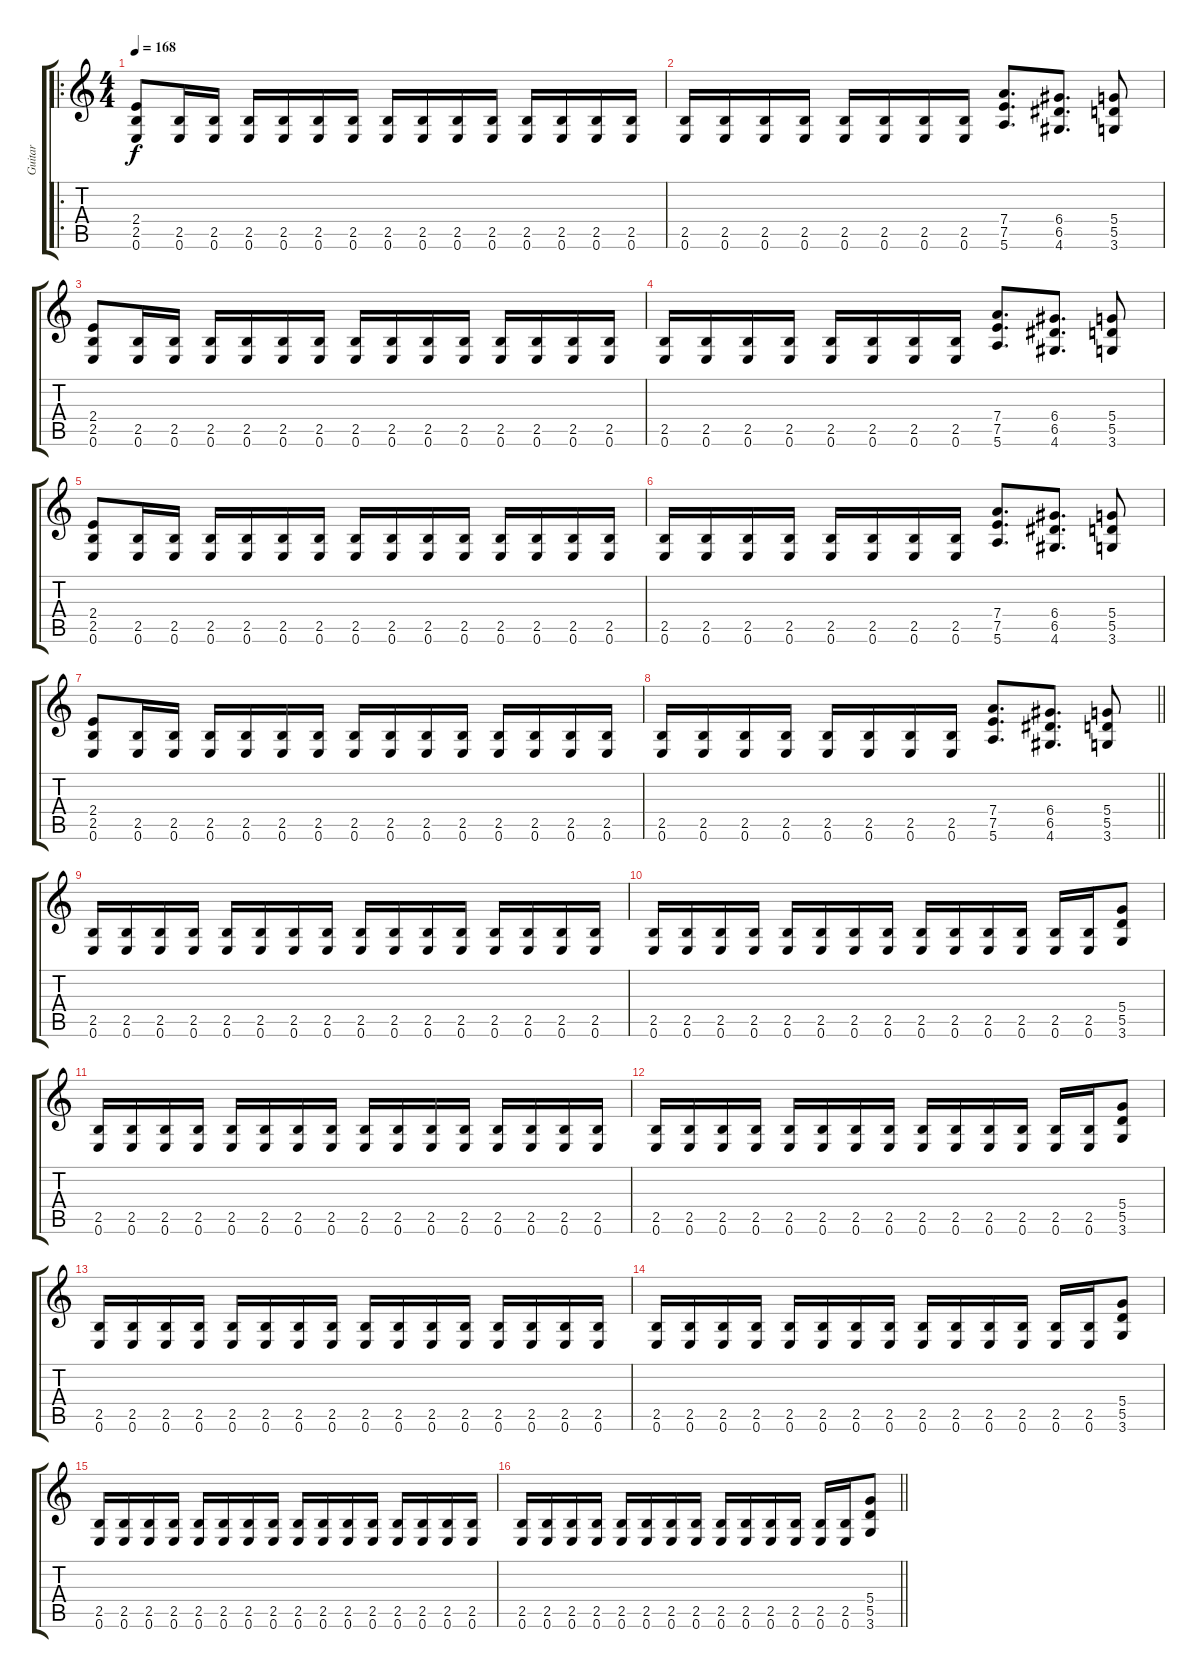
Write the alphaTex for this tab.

\track ("Guitar" "Guitar") {instrument distortionguitar}
\staff {score tabs}
\tuning (E4 B3 G3 D3 A2 E2) {hide}
\ro
\ts (4 4)
\tempo 168
\clef g2
\ks c
(2.4 2.5 0.6).8{dy f} (2.5 0.6).16 (2.5 0.6).16 (2.5 0.6).16 (2.5 0.6).16 (2.5 0.6).16 (2.5 0.6).16 (2.5 0.6).16 (2.5 0.6).16 (2.5 0.6).16 (2.5 0.6).16 (2.5 0.6).16 (2.5 0.6).16 (2.5 0.6).16 (2.5 0.6).16 |
(2.5 0.6).16 (2.5 0.6).16 (2.5 0.6).16 (2.5 0.6).16 (2.5 0.6).16 (2.5 0.6).16 (2.5 0.6).16 (2.5 0.6).16 (7.4 7.5 5.6).8{d} (6.4 6.5 4.6).8{d} (5.4 5.5 3.6).8 |
(2.4 2.5 0.6).8 (2.5 0.6).16 (2.5 0.6).16 (2.5 0.6).16 (2.5 0.6).16 (2.5 0.6).16 (2.5 0.6).16 (2.5 0.6).16 (2.5 0.6).16 (2.5 0.6).16 (2.5 0.6).16 (2.5 0.6).16 (2.5 0.6).16 (2.5 0.6).16 (2.5 0.6).16 |
(2.5 0.6).16 (2.5 0.6).16 (2.5 0.6).16 (2.5 0.6).16 (2.5 0.6).16 (2.5 0.6).16 (2.5 0.6).16 (2.5 0.6).16 (7.4 7.5 5.6).8{d} (6.4 6.5 4.6).8{d} (5.4 5.5 3.6).8 |
(2.4 2.5 0.6).8 (2.5 0.6).16 (2.5 0.6).16 (2.5 0.6).16 (2.5 0.6).16 (2.5 0.6).16 (2.5 0.6).16 (2.5 0.6).16 (2.5 0.6).16 (2.5 0.6).16 (2.5 0.6).16 (2.5 0.6).16 (2.5 0.6).16 (2.5 0.6).16 (2.5 0.6).16 |
(2.5 0.6).16 (2.5 0.6).16 (2.5 0.6).16 (2.5 0.6).16 (2.5 0.6).16 (2.5 0.6).16 (2.5 0.6).16 (2.5 0.6).16 (7.4 7.5 5.6).8{d} (6.4 6.5 4.6).8{d} (5.4 5.5 3.6).8 |
(2.4 2.5 0.6).8 (2.5 0.6).16 (2.5 0.6).16 (2.5 0.6).16 (2.5 0.6).16 (2.5 0.6).16 (2.5 0.6).16 (2.5 0.6).16 (2.5 0.6).16 (2.5 0.6).16 (2.5 0.6).16 (2.5 0.6).16 (2.5 0.6).16 (2.5 0.6).16 (2.5 0.6).16 |
\barLineRight lightlight
(2.5 0.6).16 (2.5 0.6).16 (2.5 0.6).16 (2.5 0.6).16 (2.5 0.6).16 (2.5 0.6).16 (2.5 0.6).16 (2.5 0.6).16 (7.4 7.5 5.6).8{d} (6.4 6.5 4.6).8{d} (5.4 5.5 3.6).8 |
(2.5 0.6).16 (2.5 0.6).16 (2.5 0.6).16 (2.5 0.6).16 (2.5 0.6).16 (2.5 0.6).16 (2.5 0.6).16 (2.5 0.6).16 (2.5 0.6).16 (2.5 0.6).16 (2.5 0.6).16 (2.5 0.6).16 (2.5 0.6).16 (2.5 0.6).16 (2.5 0.6).16 (2.5 0.6).16 |
(2.5 0.6).16 (2.5 0.6).16 (2.5 0.6).16 (2.5 0.6).16 (2.5 0.6).16 (2.5 0.6).16 (2.5 0.6).16 (2.5 0.6).16 (2.5 0.6).16 (2.5 0.6).16 (2.5 0.6).16 (2.5 0.6).16 (2.5 0.6).16 (2.5 0.6).16 (5.4 5.5 3.6).8 |
(2.5 0.6).16 (2.5 0.6).16 (2.5 0.6).16 (2.5 0.6).16 (2.5 0.6).16 (2.5 0.6).16 (2.5 0.6).16 (2.5 0.6).16 (2.5 0.6).16 (2.5 0.6).16 (2.5 0.6).16 (2.5 0.6).16 (2.5 0.6).16 (2.5 0.6).16 (2.5 0.6).16 (2.5 0.6).16 |
(2.5 0.6).16 (2.5 0.6).16 (2.5 0.6).16 (2.5 0.6).16 (2.5 0.6).16 (2.5 0.6).16 (2.5 0.6).16 (2.5 0.6).16 (2.5 0.6).16 (2.5 0.6).16 (2.5 0.6).16 (2.5 0.6).16 (2.5 0.6).16 (2.5 0.6).16 (5.4 5.5 3.6).8 |
(2.5 0.6).16 (2.5 0.6).16 (2.5 0.6).16 (2.5 0.6).16 (2.5 0.6).16 (2.5 0.6).16 (2.5 0.6).16 (2.5 0.6).16 (2.5 0.6).16 (2.5 0.6).16 (2.5 0.6).16 (2.5 0.6).16 (2.5 0.6).16 (2.5 0.6).16 (2.5 0.6).16 (2.5 0.6).16 |
(2.5 0.6).16 (2.5 0.6).16 (2.5 0.6).16 (2.5 0.6).16 (2.5 0.6).16 (2.5 0.6).16 (2.5 0.6).16 (2.5 0.6).16 (2.5 0.6).16 (2.5 0.6).16 (2.5 0.6).16 (2.5 0.6).16 (2.5 0.6).16 (2.5 0.6).16 (5.4 5.5 3.6).8 |
(2.5 0.6).16 (2.5 0.6).16 (2.5 0.6).16 (2.5 0.6).16 (2.5 0.6).16 (2.5 0.6).16 (2.5 0.6).16 (2.5 0.6).16 (2.5 0.6).16 (2.5 0.6).16 (2.5 0.6).16 (2.5 0.6).16 (2.5 0.6).16 (2.5 0.6).16 (2.5 0.6).16 (2.5 0.6).16 |
\barLineRight lightlight
(2.5 0.6).16 (2.5 0.6).16 (2.5 0.6).16 (2.5 0.6).16 (2.5 0.6).16 (2.5 0.6).16 (2.5 0.6).16 (2.5 0.6).16 (2.5 0.6).16 (2.5 0.6).16 (2.5 0.6).16 (2.5 0.6).16 (2.5 0.6).16 (2.5 0.6).16 (5.4 5.5 3.6).8
